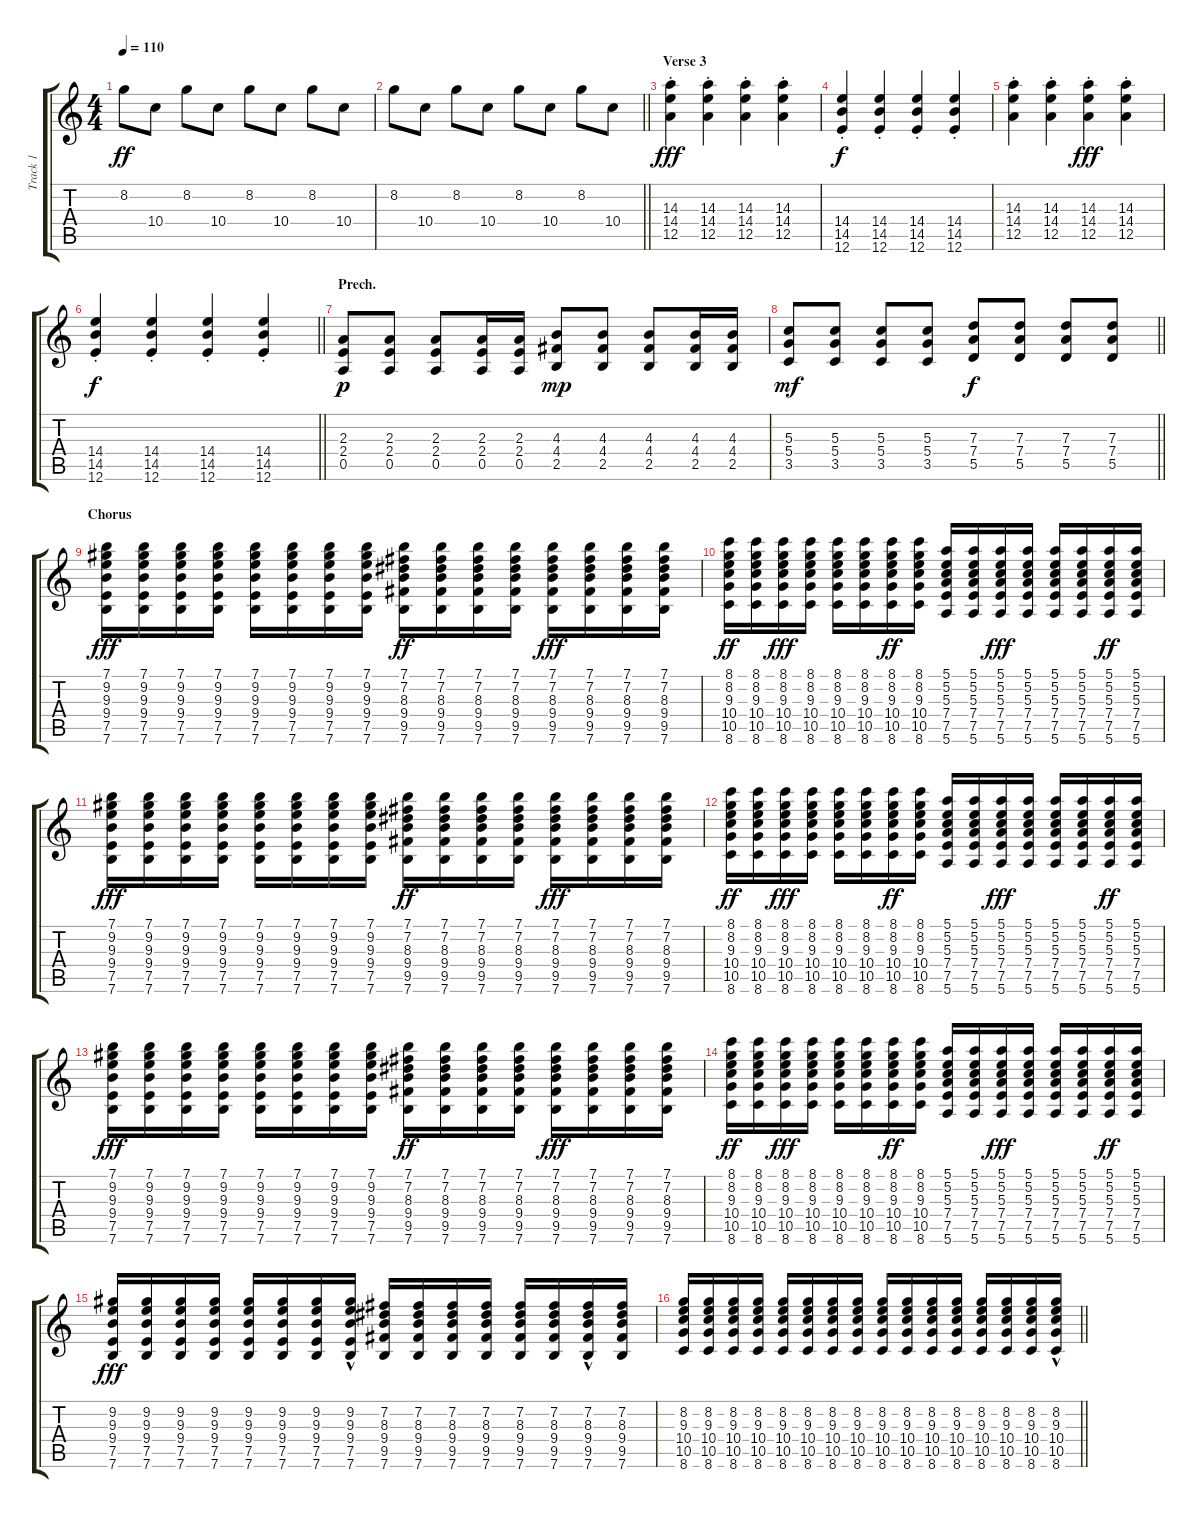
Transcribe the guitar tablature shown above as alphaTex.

\track ("Track 1" "Track 1") {instrument distortionguitar}
\staff {score tabs}
\tuning (E4 B3 G3 D3 A2 E2) {hide}
\ts (4 4)
\tempo 110
\clef g2
\ks c
8.2.8{dy ff} 10.4.8 8.2.8 10.4.8 8.2.8 10.4.8 8.2.8 10.4.8 |
\barLineRight lightlight
8.2.8 10.4.8 8.2.8 10.4.8 8.2.8 10.4.8 8.2.8 10.4.8 |
\section ("" "Verse 3")
(14.3{st} 14.4{st} 12.5{st}).4{dy fff} (14.3{st} 14.4{st} 12.5{st}).4 (14.3{st} 14.4{st} 12.5{st}).4 (14.3{st} 14.4{st} 12.5{st}).4 |
(14.4{st} 14.5{st} 12.6{st}).4{dy f} (14.4{st} 14.5{st} 12.6{st}).4 (14.4{st} 14.5{st} 12.6{st}).4 (14.4{st} 14.5{st} 12.6{st}).4 |
(14.3{st} 14.4{st} 12.5{st}).4 (14.3{st} 14.4{st} 12.5{st}).4 (14.3{st} 14.4{st} 12.5{st}).4{dy fff} (14.3{st} 14.4{st} 12.5{st}).4 |
\barLineRight lightlight
(14.4{st} 14.5{st} 12.6{st}).4{dy f} (14.4{st} 14.5{st} 12.6{st}).4 (14.4{st} 14.5{st} 12.6{st}).4 (14.4{st} 14.5{st} 12.6{st}).4 |
\section ("" "Prech.")
(2.3 2.4 0.5).8{dy p} (2.3 2.4 0.5).8 (2.3 2.4 0.5).8 (2.3 2.4 0.5).16 (2.3 2.4 0.5).16 (4.3 4.4 2.5).8{dy mp} (4.3 4.4 2.5).8 (4.3 4.4 2.5).8 (4.3 4.4 2.5).16 (4.3 4.4 2.5).16 |
\barLineRight lightlight
(5.3 5.4 3.5).8{dy mf} (5.3 5.4 3.5).8 (5.3 5.4 3.5).8 (5.3 5.4 3.5).8 (7.3 7.4 5.5).8{dy f} (7.3 7.4 5.5).8 (7.3 7.4 5.5).8 (7.3 7.4 5.5).8 |
\section ("" "Chorus")
(7.1 9.2 9.3 9.4 7.5 7.6).16{dy fff} (7.1 9.2 9.3 9.4 7.5 7.6).16 (7.1 9.2 9.3 9.4 7.5 7.6).16 (7.1 9.2 9.3 9.4 7.5 7.6).16 (7.1 9.2 9.3 9.4 7.5 7.6).16 (7.1 9.2 9.3 9.4 7.5 7.6).16 (7.1 9.2 9.3 9.4 7.5 7.6).16 (7.1 9.2 9.3 9.4 7.5 7.6).16 (7.1 7.2 8.3 9.4 9.5 7.6).16{dy ff} (7.1 7.2 8.3 9.4 9.5 7.6).16 (7.1 7.2 8.3 9.4 9.5 7.6).16 (7.1 7.2 8.3 9.4 9.5 7.6).16 (7.1 7.2 8.3 9.4 9.5 7.6).16{dy fff} (7.1 7.2 8.3 9.4 9.5 7.6).16 (7.1 7.2 8.3 9.4 9.5 7.6).16 (7.1 7.2 8.3 9.4 9.5 7.6).16 |
(8.1 8.2 9.3 10.4 10.5 8.6).16{dy ff} (8.1 8.2 9.3 10.4 10.5 8.6).16 (8.1 8.2 9.3 10.4 10.5 8.6).16{dy fff} (8.1 8.2 9.3 10.4 10.5 8.6).16 (8.1 8.2 9.3 10.4 10.5 8.6).16 (8.1 8.2 9.3 10.4 10.5 8.6).16 (8.1 8.2 9.3 10.4 10.5 8.6).16{dy ff} (8.1 8.2 9.3 10.4 10.5 8.6).16 (5.1 5.2 5.3 7.4 7.5 5.6).16 (5.1 5.2 5.3 7.4 7.5 5.6).16 (5.1 5.2 5.3 7.4 7.5 5.6).16{dy fff} (5.1 5.2 5.3 7.4 7.5 5.6).16 (5.1 5.2 5.3 7.4 7.5 5.6).16 (5.1 5.2 5.3 7.4 7.5 5.6).16 (5.1 5.2 5.3 7.4 7.5 5.6).16{dy ff} (5.1 5.2 5.3 7.4 7.5 5.6).16 |
(7.1 9.2 9.3 9.4 7.5 7.6).16{dy fff} (7.1 9.2 9.3 9.4 7.5 7.6).16 (7.1 9.2 9.3 9.4 7.5 7.6).16 (7.1 9.2 9.3 9.4 7.5 7.6).16 (7.1 9.2 9.3 9.4 7.5 7.6).16 (7.1 9.2 9.3 9.4 7.5 7.6).16 (7.1 9.2 9.3 9.4 7.5 7.6).16 (7.1 9.2 9.3 9.4 7.5 7.6).16 (7.1 7.2 8.3 9.4 9.5 7.6).16{dy ff} (7.1 7.2 8.3 9.4 9.5 7.6).16 (7.1 7.2 8.3 9.4 9.5 7.6).16 (7.1 7.2 8.3 9.4 9.5 7.6).16 (7.1 7.2 8.3 9.4 9.5 7.6).16{dy fff} (7.1 7.2 8.3 9.4 9.5 7.6).16 (7.1 7.2 8.3 9.4 9.5 7.6).16 (7.1 7.2 8.3 9.4 9.5 7.6).16 |
(8.1 8.2 9.3 10.4 10.5 8.6).16{dy ff} (8.1 8.2 9.3 10.4 10.5 8.6).16 (8.1 8.2 9.3 10.4 10.5 8.6).16{dy fff} (8.1 8.2 9.3 10.4 10.5 8.6).16 (8.1 8.2 9.3 10.4 10.5 8.6).16 (8.1 8.2 9.3 10.4 10.5 8.6).16 (8.1 8.2 9.3 10.4 10.5 8.6).16{dy ff} (8.1 8.2 9.3 10.4 10.5 8.6).16 (5.1 5.2 5.3 7.4 7.5 5.6).16 (5.1 5.2 5.3 7.4 7.5 5.6).16 (5.1 5.2 5.3 7.4 7.5 5.6).16{dy fff} (5.1 5.2 5.3 7.4 7.5 5.6).16 (5.1 5.2 5.3 7.4 7.5 5.6).16 (5.1 5.2 5.3 7.4 7.5 5.6).16 (5.1 5.2 5.3 7.4 7.5 5.6).16{dy ff} (5.1 5.2 5.3 7.4 7.5 5.6).16 |
(7.1 9.2 9.3 9.4 7.5 7.6).16{dy fff} (7.1 9.2 9.3 9.4 7.5 7.6).16 (7.1 9.2 9.3 9.4 7.5 7.6).16 (7.1 9.2 9.3 9.4 7.5 7.6).16 (7.1 9.2 9.3 9.4 7.5 7.6).16 (7.1 9.2 9.3 9.4 7.5 7.6).16 (7.1 9.2 9.3 9.4 7.5 7.6).16 (7.1 9.2 9.3 9.4 7.5 7.6).16 (7.1 7.2 8.3 9.4 9.5 7.6).16{dy ff} (7.1 7.2 8.3 9.4 9.5 7.6).16 (7.1 7.2 8.3 9.4 9.5 7.6).16 (7.1 7.2 8.3 9.4 9.5 7.6).16 (7.1 7.2 8.3 9.4 9.5 7.6).16{dy fff} (7.1 7.2 8.3 9.4 9.5 7.6).16 (7.1 7.2 8.3 9.4 9.5 7.6).16 (7.1 7.2 8.3 9.4 9.5 7.6).16 |
(8.1 8.2 9.3 10.4 10.5 8.6).16{dy ff} (8.1 8.2 9.3 10.4 10.5 8.6).16 (8.1 8.2 9.3 10.4 10.5 8.6).16{dy fff} (8.1 8.2 9.3 10.4 10.5 8.6).16 (8.1 8.2 9.3 10.4 10.5 8.6).16 (8.1 8.2 9.3 10.4 10.5 8.6).16 (8.1 8.2 9.3 10.4 10.5 8.6).16{dy ff} (8.1 8.2 9.3 10.4 10.5 8.6).16 (5.1 5.2 5.3 7.4 7.5 5.6).16 (5.1 5.2 5.3 7.4 7.5 5.6).16 (5.1 5.2 5.3 7.4 7.5 5.6).16{dy fff} (5.1 5.2 5.3 7.4 7.5 5.6).16 (5.1 5.2 5.3 7.4 7.5 5.6).16 (5.1 5.2 5.3 7.4 7.5 5.6).16 (5.1 5.2 5.3 7.4 7.5 5.6).16{dy ff} (5.1 5.2 5.3 7.4 7.5 5.6).16 |
(9.2 9.3 9.4 7.5 7.6).16{dy fff} (9.2 9.3 9.4 7.5 7.6).16 (9.2 9.3 9.4 7.5 7.6).16 (9.2 9.3 9.4 7.5 7.6).16 (9.2 9.3 9.4 7.5 7.6).16 (9.2 9.3 9.4 7.5 7.6).16 (9.2 9.3 9.4 7.5 7.6).16 (9.2{hac} 9.3{hac} 9.4{hac} 7.5{hac} 7.6{hac}).16 (7.2 8.3 9.4 9.5 7.6).16 (7.2 8.3 9.4 9.5 7.6).16 (7.2 8.3 9.4 9.5 7.6).16 (7.2 8.3 9.4 9.5 7.6).16 (7.2 8.3 9.4 9.5 7.6).16 (7.2 8.3 9.4 9.5 7.6).16 (7.2{hac} 8.3{hac} 9.4{hac} 9.5{hac} 7.6{hac}).16 (7.2 8.3 9.4 9.5 7.6).16 |
\barLineRight lightlight
(8.2 9.3 10.4 10.5 8.6).16 (8.2 9.3 10.4 10.5 8.6).16 (8.2 9.3 10.4 10.5 8.6).16 (8.2 9.3 10.4 10.5 8.6).16 (8.2 9.3 10.4 10.5 8.6).16 (8.2 9.3 10.4 10.5 8.6).16 (8.2 9.3 10.4 10.5 8.6).16 (8.2 9.3 10.4 10.5 8.6).16 (8.2 9.3 10.4 10.5 8.6).16 (8.2 9.3 10.4 10.5 8.6).16 (8.2 9.3 10.4 10.5 8.6).16 (8.2 9.3 10.4 10.5 8.6).16 (8.2 9.3 10.4 10.5 8.6).16 (8.2 9.3 10.4 10.5 8.6).16 (8.2 9.3 10.4 10.5 8.6).16 (8.2{hac} 9.3{hac} 10.4{hac} 10.5{hac} 8.6{hac}).16
